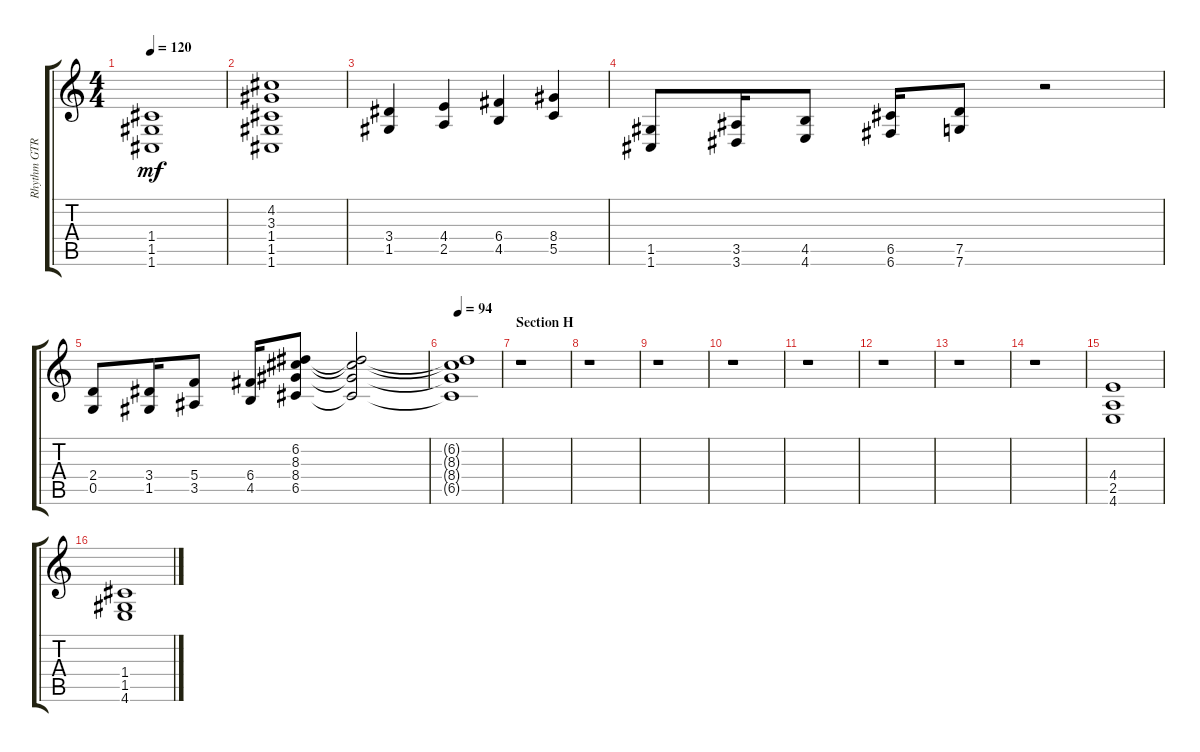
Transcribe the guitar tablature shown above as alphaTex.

\track ("Rhythm GTR 1" "Rhythm GTR") {instrument distortionguitar}
\staff {score tabs}
\tuning (D4 A3 F3 C3 G2 C2) {hide}
\ts (4 4)
\tempo 120
\clef g2
\ks aminor
(1.4 1.5 1.6).1{dy mf} |
(4.2 3.3 1.4 1.5 1.6).1 |
(3.4 1.5).4 (4.4 2.5).4 (6.4 4.5).4 (8.4 5.5).4 |
(1.5 1.6).8 (3.5 3.6).16 (4.5 4.6).8 (6.5 6.6).16 (7.5 7.6).8 r.2 |
(2.4 0.5).8 (3.4 1.5).16 (5.4 3.5).8 (6.4 4.5).16 (6.2 8.3 8.4 6.5).8 (6.2{t} 8.3{t} 8.4{t} 6.5{t}).2 |
\tempo 94
(6.2{t} 8.3{t} 8.4{t} 6.5{t}).1 |
\section ("" "Section H")
r.1 |
r.1 |
r.1 |
r.1 |
r.1 |
r.1 |
r.1 |
r.1 |
(4.4 2.5 4.6).1 |
(1.4 1.5 4.6).1
